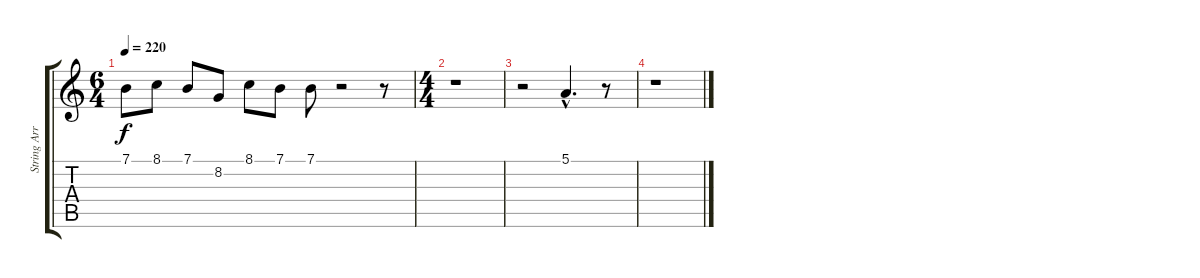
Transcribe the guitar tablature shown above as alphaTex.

\track ("String Arrangements and Violin" "String Arr") {instrument stringensemble1}
\staff {score tabs}
\tuning (E4 B3 G3 D3 A2 E2) {hide}
\ts (6 4)
\tempo 220
\clef g2
\ks c
7.1.8{dy f} 8.1.8 7.1.8 8.2.8 8.1.8 7.1.8 7.1.8 r.2 r.8 |
\ts (4 4)
r.1 |
r.2 5.1{hac}.4{d} r.8 |
r.1
